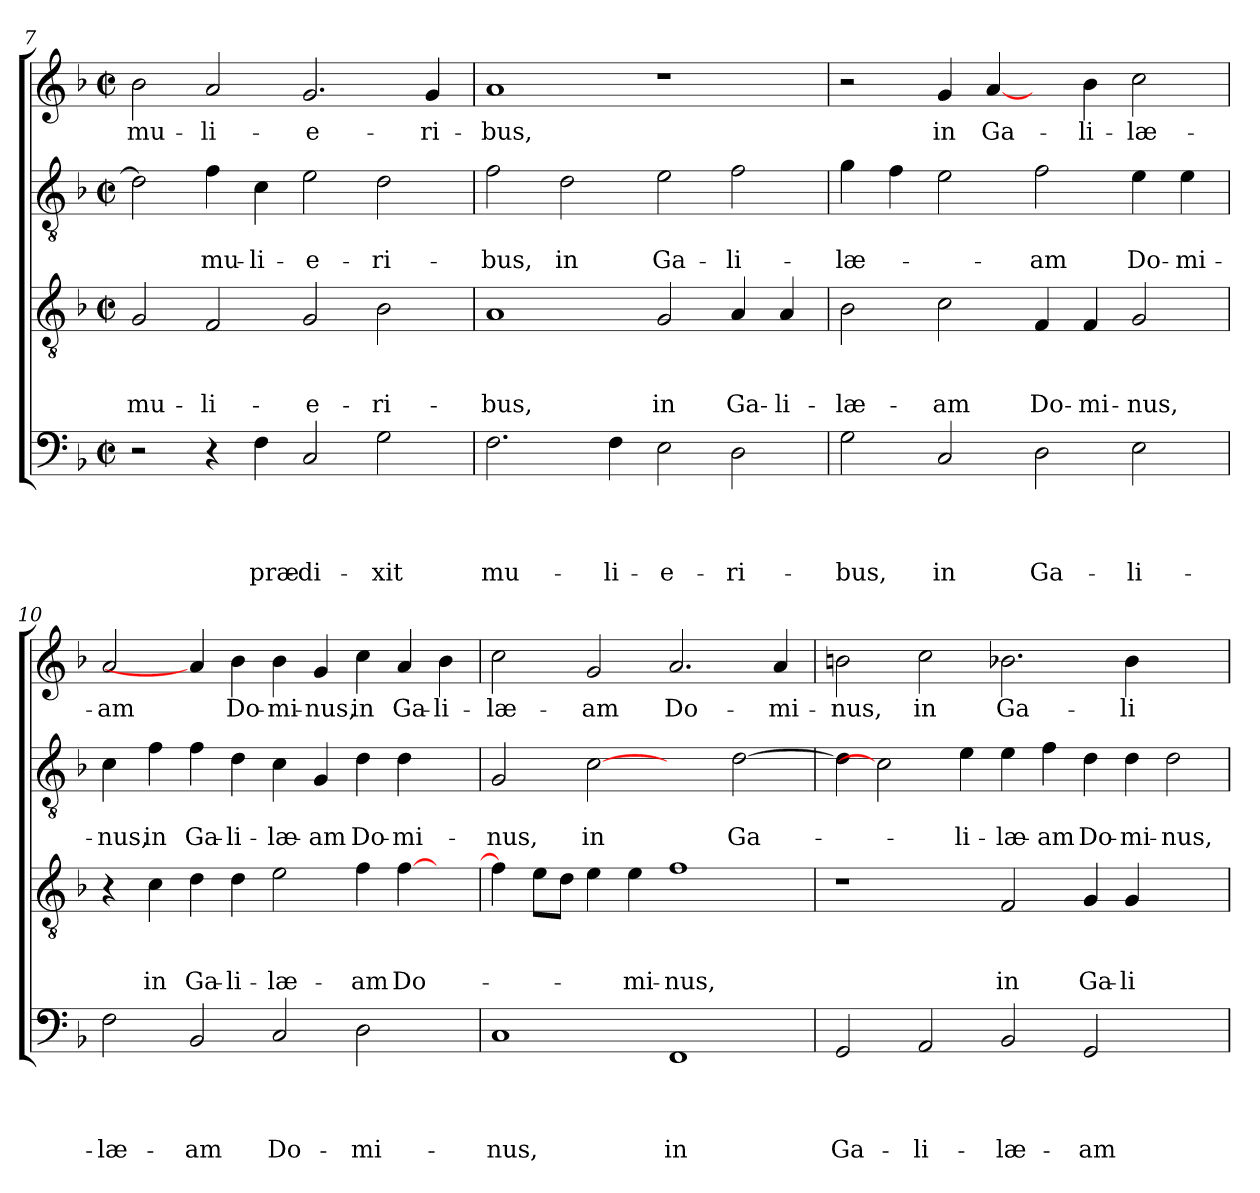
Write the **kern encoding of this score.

**kern	**text	**text	**text	**text	**kern	**text	**text	**text	**kern	**text	**text	**kern	**text
*part4	*part4	*part4	*part4	*part4	*part3	*part3	*part3	*part3	*part2	*part2	*part2	*part1	*part1
*staff4	*staff4	*staff4	*staff4	*staff4	*staff3	*staff3	*staff3	*staff3	*staff2	*staff2	*staff2	*staff1	*staff1
!!LO:LB:g=z
*clefF4	*	*	*	*	*clefGv2	*	*	*	*clefGv2	*	*	*clefG2	*
*k[b-]	*	*	*	*	*k[b-]	*	*	*	*k[b-]	*	*	*k[b-]	*
*F:	*	*	*	*	*F:	*	*	*	*F:	*	*	*F:	*
*M2/2	*	*	*	*	*M2/2	*	*	*	*M2/2	*	*	*M2/2	*
*met(c|)	*	*	*	*	*met(c|)	*	*	*	*met(c|)	*	*	*met(c|)	*
=7	=7	=7	=7	=7	=7	=7	=7	=7	=7	=7	=7	=7	=7
!	!	!	!	!	!	!	!	!LO:LY:b	!	!	!	!	!LO:LY:b
2r	.	.	.	.	2G/	.	.	mu-	2d\]	.	.	2b-\	mu-
!	!	!	!	!	!	!	!	!LO:LY:b	!	!	!LO:LY:b	!	!LO:LY:b
4r	.	.	.	.	2F/	.	.	-li-	4f\	.	mu-	2a/	-li-
!	!	!	!	!LO:LY:b	!	!	!	!	!	!	!LO:LY:b	!	!
4F\	.	.	.	præ-	.	.	.	.	4c\	.	-li-	.	.
!	!	!	!	!LO:LY:b	!	!	!	!LO:LY:b	!	!	!LO:LY:b	!	!LO:LY:b
2C/	.	.	.	-di-	2G/	.	.	-e-	2e\	.	-e-	2.g/	-e-
!	!	!	!	!LO:LY:b	!	!	!	!LO:LY:b	!	!	!LO:LY:b	!	!
2G\	.	.	.	-xit	2B-\	.	.	-ri-	2d\	.	-ri-	.	.
!	!	!	!	!	!	!	!	!	!	!	!	!	!LO:LY:b
.	.	.	.	.	.	.	.	.	.	.	.	4g/	-ri-
=8	=8	=8	=8	=8	=8	=8	=8	=8	=8	=8	=8	=8	=8
!	!	!	!	!LO:LY:b	!	!	!	!LO:LY:b	!	!	!LO:LY:b	!	!LO:LY:b
2.F\	.	.	.	mu-	1A	.	.	-bus,	2f\	.	-bus,	1a	-bus,
!	!	!	!	!	!	!	!	!	!	!	!LO:LY:b	!	!
.	.	.	.	.	.	.	.	.	2d\	.	in	.	.
!	!	!	!	!LO:LY:b	!	!	!	!	!	!	!	!	!
4F\	.	.	.	-li-	.	.	.	.	.	.	.	.	.
!	!	!	!	!LO:LY:b	!	!	!	!LO:LY:b	!	!	!LO:LY:b	!	!
2E\	.	.	.	-e-	2G/	.	.	in	2e\	.	Ga-	1r	.
!	!	!	!	!LO:LY:b	!	!	!	!LO:LY:b	!	!	!LO:LY:b	!	!
2D\	.	.	.	-ri-	4A/	.	.	Ga-	2f\	.	-li-	.	.
!	!	!	!	!	!	!	!	!LO:LY:b	!	!	!	!	!
.	.	.	.	.	4A/	.	.	-li-	.	.	.	.	.
=9	=9	=9	=9	=9	=9	=9	=9	=9	=9	=9	=9	=9	=9
!	!	!	!	!LO:LY:b	!	!	!	!LO:LY:b	!	!	!LO:LY:b	!	!
2G\	.	.	.	-bus,	2B-\	.	.	-læ-	4g\	.	-læ-	2r	.
.	.	.	.	.	.	.	.	.	4f\	.	.	.	.
!	!	!	!	!LO:LY:b	!	!	!	!LO:LY:b	!	!	!	!	!LO:LY:b
2C/	.	.	.	in	2c\	.	.	-am	2e\	.	.	4g/	in
!	!	!	!	!	!	!	!	!	!	!	!	!	!LO:LY:b
.	.	.	.	.	.	.	.	.	.	.	.	[4a/	Ga-
!	!	!	!	!LO:LY:b	!	!	!	!LO:LY:b	!	!	!LO:LY:b	!	!
2D\	.	.	.	Ga-	4F/	.	.	Do-	2f\	.	-am	4ryy	.
!	!	!	!	!	!	!	!	!LO:LY:b	!	!	!	!	!LO:LY:b
.	.	.	.	.	4F/	.	.	-mi-	.	.	.	4b-\	-li-
!	!	!	!	!LO:LY:b	!	!	!	!LO:LY:b	!	!	!LO:LY:b	!	!LO:LY:b
2E\	.	.	.	-li-	2G/	.	.	-nus,	4e\	.	Do-	2cc\	-læ-
!	!	!	!	!	!	!	!	!	!	!	!LO:LY:b	!	!
.	.	.	.	.	.	.	.	.	4e\	.	-mi-	.	.
=10	=10	=10	=10	=10	=10	=10	=10	=10	=10	=10	=10	=10	=10
!	!	!	!	!LO:LY:b	!	!	!	!	!	!	!LO:LY:b	!	!LO:LY:b
2F\	.	.	.	-læ-	4r	.	.	.	4c\	.	-nus,	2a/	-am
!	!	!	!	!	!	!	!	!LO:LY:b	!	!	!LO:LY:b	!	!
.	.	.	.	.	4c\	.	.	in	4f\	.	in	.	.
!	!	!	!	!LO:LY:b	!	!	!	!LO:LY:b	!	!	!LO:LY:b	!	!
2BB-/	.	.	.	-am	4d\	.	.	Ga-	4f\	.	Ga-	4a/]	.
!	!	!	!	!	!	!	!	!LO:LY:b	!	!	!LO:LY:b	!	!LO:LY:b
.	.	.	.	.	4d\	.	.	-li-	4d\	.	-li-	4b-\	Do-
!	!	!	!	!LO:LY:b	!	!	!	!LO:LY:b	!	!	!LO:LY:b	!	!LO:LY:b
2C/	.	.	.	Do-	2e\	.	.	-læ-	4c\	.	-læ-	4b-\	-mi-
!	!	!	!	!	!	!	!	!	!	!	!LO:LY:b	!	!LO:LY:b
.	.	.	.	.	.	.	.	.	4G/	.	-am	4g/	-nus,
!	!	!	!	!LO:LY:b	!	!	!	!LO:LY:b	!	!	!LO:LY:b	!	!LO:LY:b
2D\	.	.	.	-mi-	4f\	.	.	-am	4d\	.	Do-	4cc\	in
!	!	!	!	!	!	!	!	!LO:LY:b	!	!	!LO:LY:b	!	!LO:LY:b
.	.	.	.	.	[4f\	.	.	Do-	4d\	.	-mi-	4a/	Ga-
!	!	!	!	!	!	!	!	!	!	!	!	!	!LO:LY:b
4ryy	.	.	.	.	4ryy	.	.	.	4ryy	.	.	4b-\	-li-
!!LO:LB:g=z
=11	=11	=11	=11	=11	=11	=11	=11	=11	=11	=11	=11	=11	=11
!	!	!	!	!LO:LY:b	!	!	!	!	!	!	!LO:LY:b	!	!LO:LY:b
1C	.	.	.	-nus,	4f\]	.	.	.	2G/	.	-nus,	2cc\	-læ-
.	.	.	.	.	8e\L	.	.	.	.	.	.	.	.
.	.	.	.	.	8d\J	.	.	.	.	.	.	.	.
!	!	!	!	!	!	!	!	!	!	!	!LO:LY:b	!	!LO:LY:b
.	.	.	.	.	4e\	.	.	.	[2c	.	in	2g/	-am
!	!	!	!	!	!	!	!	!LO:LY:b	!	!	!	!	!
.	.	.	.	.	4e\	.	.	-mi-	.	.	.	.	.
!	!	!	!	!LO:LY:b	!	!	!	!LO:LY:b	!	!	!	!	!LO:LY:b
1FF	.	.	.	in	1f	.	.	-nus,	2ryy	.	.	2.a/	Do-
!	!	!	!	!	!	!	!	!	!	!	!LO:LY:b	!	!
.	.	.	.	.	.	.	.	.	[2d\	.	Ga-	.	.
!	!	!	!	!	!	!	!	!	!	!	!	!	!LO:LY:b
.	.	.	.	.	.	.	.	.	.	.	.	4a/	-mi-
=12	=12	=12	=12	=12	=12	=12	=12	=12	=12	=12	=12	=12	=12
!	!	!	!	!LO:LY:b	!	!	!	!	!	!	!	!	!LO:LY:b
2GG/	.	.	.	Ga-	1r	.	.	.	4d\]	.	.	2bn\	-nus,
.	.	.	.	.	.	.	.	.	2c]	.	.	.	.
!	!	!	!	!LO:LY:b	!	!	!	!	!	!	!	!	!LO:LY:b
2AA/	.	.	.	-li-	.	.	.	.	.	.	.	2cc\	in
!	!	!	!	!	!	!	!	!	!	!	!LO:LY:b	!	!
.	.	.	.	.	.	.	.	.	4e\	.	-li-	.	.
!	!	!	!	!LO:LY:b	!	!	!	!LO:LY:b	!	!	!LO:LY:b	!	!LO:LY:b
2BB-/	.	.	.	-læ-	2F/	.	.	in	4e\	.	-læ-	2.b-X\	Ga-
!	!	!	!	!	!	!	!	!	!	!	!LO:LY:b	!	!
.	.	.	.	.	.	.	.	.	4f\	.	-am	.	.
!	!	!	!	!LO:LY:b	!	!	!	!LO:LY:b	!	!	!LO:LY:b	!	!
2GG/	.	.	.	-am	4G/	.	.	Ga-	4d\	.	Do-	.	.
!	!	!	!	!	!	!	!	!LO:LY:b	!	!	!LO:LY:b	!	!LO:LY:b
.	.	.	.	.	4G/	.	.	-li-	4d\	.	-mi-	4b-\	-li-
!	!	!	!	!	!	!	!	!	!	!	!LO:LY:b	!	!
2ryy	.	.	.	.	2ryy	.	.	.	2d\	.	-nus,	2ryy	.
=	=	=	=	=	=	=	=	=	=	=	=	=	=
*-	*-	*-	*-	*-	*-	*-	*-	*-	*-	*-	*-	*-	*-
